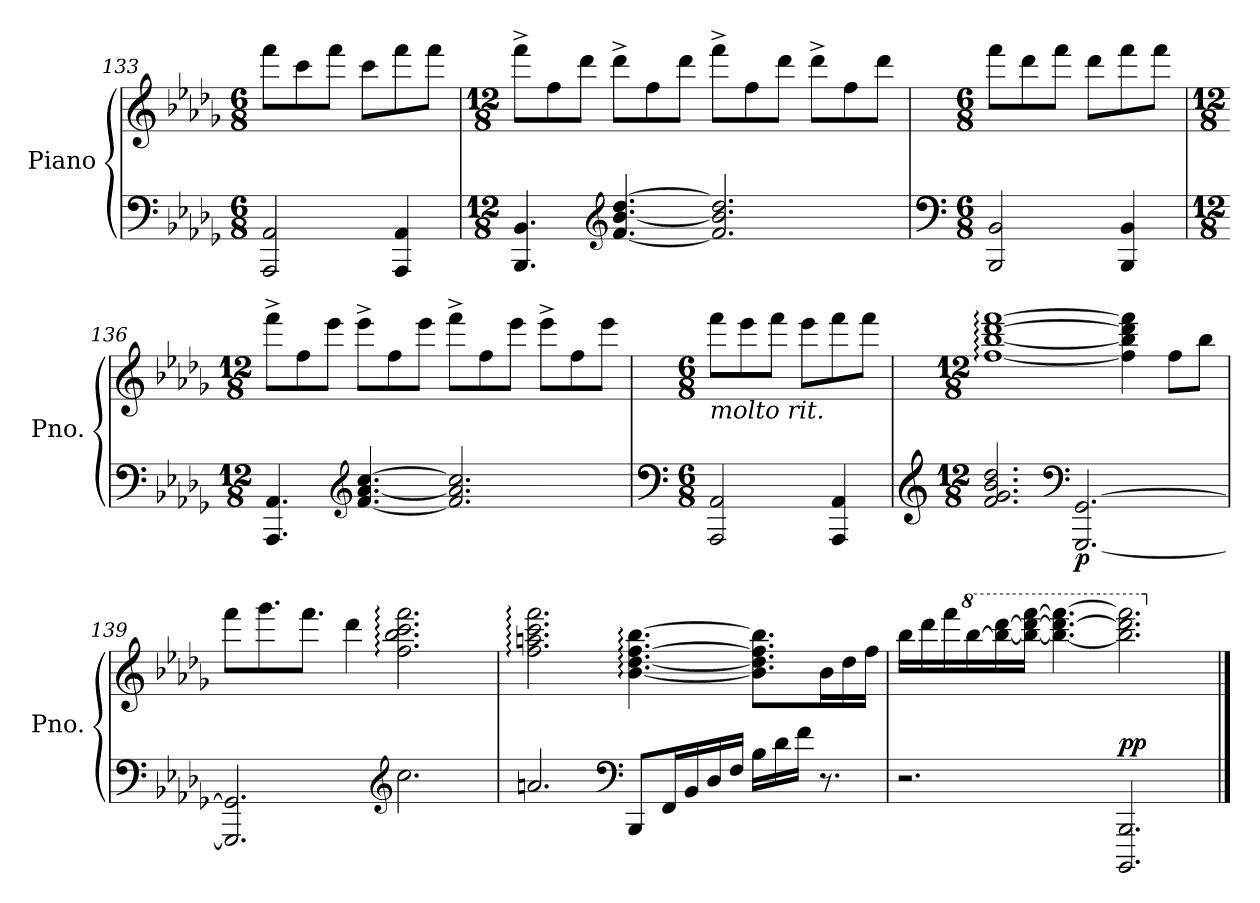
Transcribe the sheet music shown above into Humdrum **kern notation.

**kern	**kern	**dynam
*part1	*part1	*part1
*staff2	*staff1	*staff1/2
*I"Piano	*	*
*I'Pno.	*	*
*clefF4	*clefG2	*
*k[b-e-a-d-g-]	*k[b-e-a-d-g-]	*
*M6/8	*M6/8	*
=133	=133	=133
2AAA-/ 2AA-/	8fff\L	.
.	8ccc\	.
.	8fff\J	.
.	8ccc\L	.
4AAA-/ 4AA-/	8fff\	.
.	8fff\J	.
=134	=134	=134
*M12/8	*M12/8	*
4.BBB-/ 4.BB-/	8fff^\L	.
.	8ff\	.
.	8ddd-\J	.
*clefG2	*	*
[4.f/ [4.b-/ [4.dd-/	8ddd-^\L	.
.	8ff\	.
.	8ddd-\J	.
2.f/] 2.b-/] 2.dd-/]	8fff^\L	.
.	8ff\	.
.	8ddd-\J	.
.	8ddd-^\L	.
.	8ff\	.
.	8ddd-\J	.
=135	=135	=135
*clefF4	*	*
*M6/8	*M6/8	*
2BBB-/ 2BB-/	8fff\L	.
.	8ddd-\	.
.	8fff\J	.
.	8ddd-\L	.
4BBB-/ 4BB-/	8fff\	.
.	8fff\J	.
!!LO:LB:g=z
=136	=136	=136
*M12/8	*M12/8	*
4.AAA-/ 4.AA-/	8fff^\L	.
.	8ff\	.
.	8eee-\J	.
*clefG2	*	*
[4.f/ [4.a-/ [4.cc/	8eee-^\L	.
.	8ff\	.
.	8eee-\J	.
2.f/] 2.a-/] 2.cc/]	8fff^\L	.
.	8ff\	.
.	8eee-\J	.
.	8eee-^\L	.
.	8ff\	.
.	8eee-\J	.
=137	=137	=137
*clefF4	*	*
*M6/8	*M6/8	*
!	!LO:TX:b:i:t=molto rit.	!
2AAA-/ 2AA-/	8fff\L	.
.	8eee-\	.
.	8fff\J	.
.	8eee-\L	.
4AAA-/ 4AA-/	8fff\	.
.	8fff\J	.
=138	=138	=138
*clefG2	*	*
*M12/8	*M12/8	*
*	*MM93	*
2.f/ 2.g-/ 2.b-/ 2.dd-/	[1ff: [1bb-: [1ddd-: [1fff:	.
*clefF4	*	*
!	!	!LO:DY:b=2
[2.GGG-/ [2.GG-/	.	p
.	4ff\] 4bb-\] 4ddd-\] 4fff\]	.
.	8ff\L	.
.	8bb-\J	.
=139	=139	=139
2.GGG-/] 2.GG-/]	8fff\L	.
.	8.ggg-\	.
.	8.fff\J	.
.	4ddd-\	.
*clefG2	*	*
2.cc\	2.ff\: 2.bb-\: 2.ccc\: 2.fff\:	.
!!LO:LB:g=z
=140	=140	=140
2.an/	2.ff\: 2.aan\: 2.ccc\: 2.fff\:	.
*clefF4	*	*
8BBB-/L	[4.b-\: [4.dd-\: [4.ff\: [4.bb-\:	.
16FF/L	.	.
16BB-/	.	.
16D-/	.	.
16F/JJ	.	.
16B-\LL	8.b-\] 8.dd-\] 8.ff\] 8.bb-\]L	.
16d-\	.	.
16f\JJ	.	.
8.r	16b-\L	.
.	16dd-\	.
.	16ff\JJ	.
=141	=141	=141
2.r	16bb-\LL	.
.	16ddd-\	.
.	16fff\	.
*	*8va	*
.	[16bbb-\	.
.	16bbb-\_ [16dddd-\	.
.	16bbb-\_ 16dddd-\_ [16ffff\JJ	.
.	4.bbb-\_ 4.dddd-\_ 4.ffff\_	.
!	!	!LO:DY:a=2
2.BBBB-/ 2.BBB-/	2.bbb-\] 2.dddd-\] 2.ffff\]	pp
*	*X8va	*
==	==	==
*-	*-	*-
